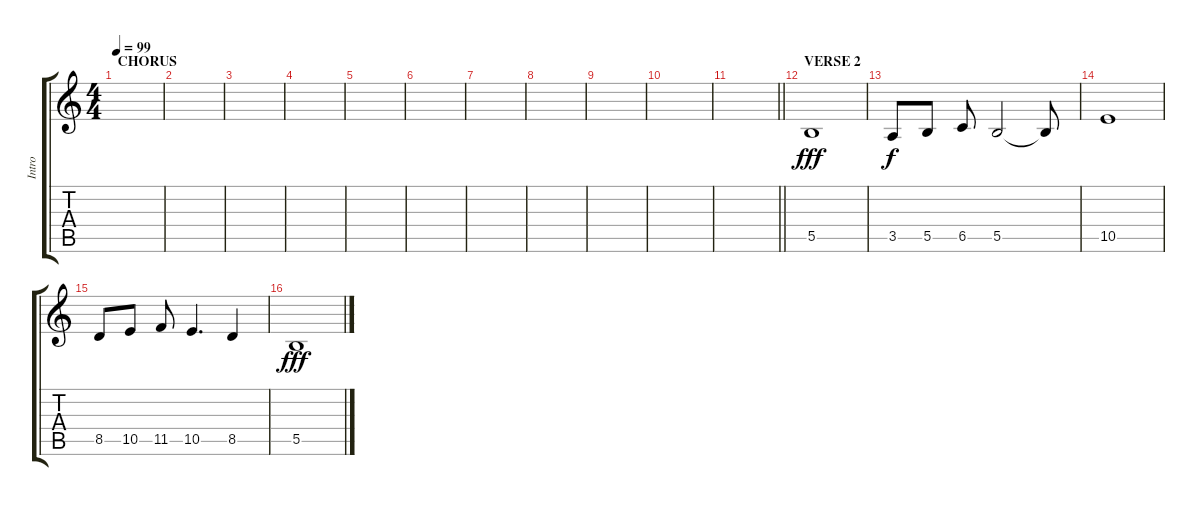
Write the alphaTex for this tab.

\track ("Intro" "Intro") {mute instrument pad8sweep}
\staff {score tabs}
\tuning (Db5 Ab4 E4 B3 Gb3 B2) {hide}
\ts (4 4)
\section ("" "CHORUS")
\tempo 99
\clef g2
\ks c
|
|
|
|
|
|
|
|
|
|
\barLineRight lightlight
|
\section ("" "VERSE 2")
5.5.1{dy fff} |
3.5.8{dy f} 5.5.8 6.5.8 5.5.2 5.5{t}.8 |
10.5.1 |
8.5.8 10.5.8 11.5.8 10.5.4{d} 8.5.4 |
5.5.1{dy fff}
